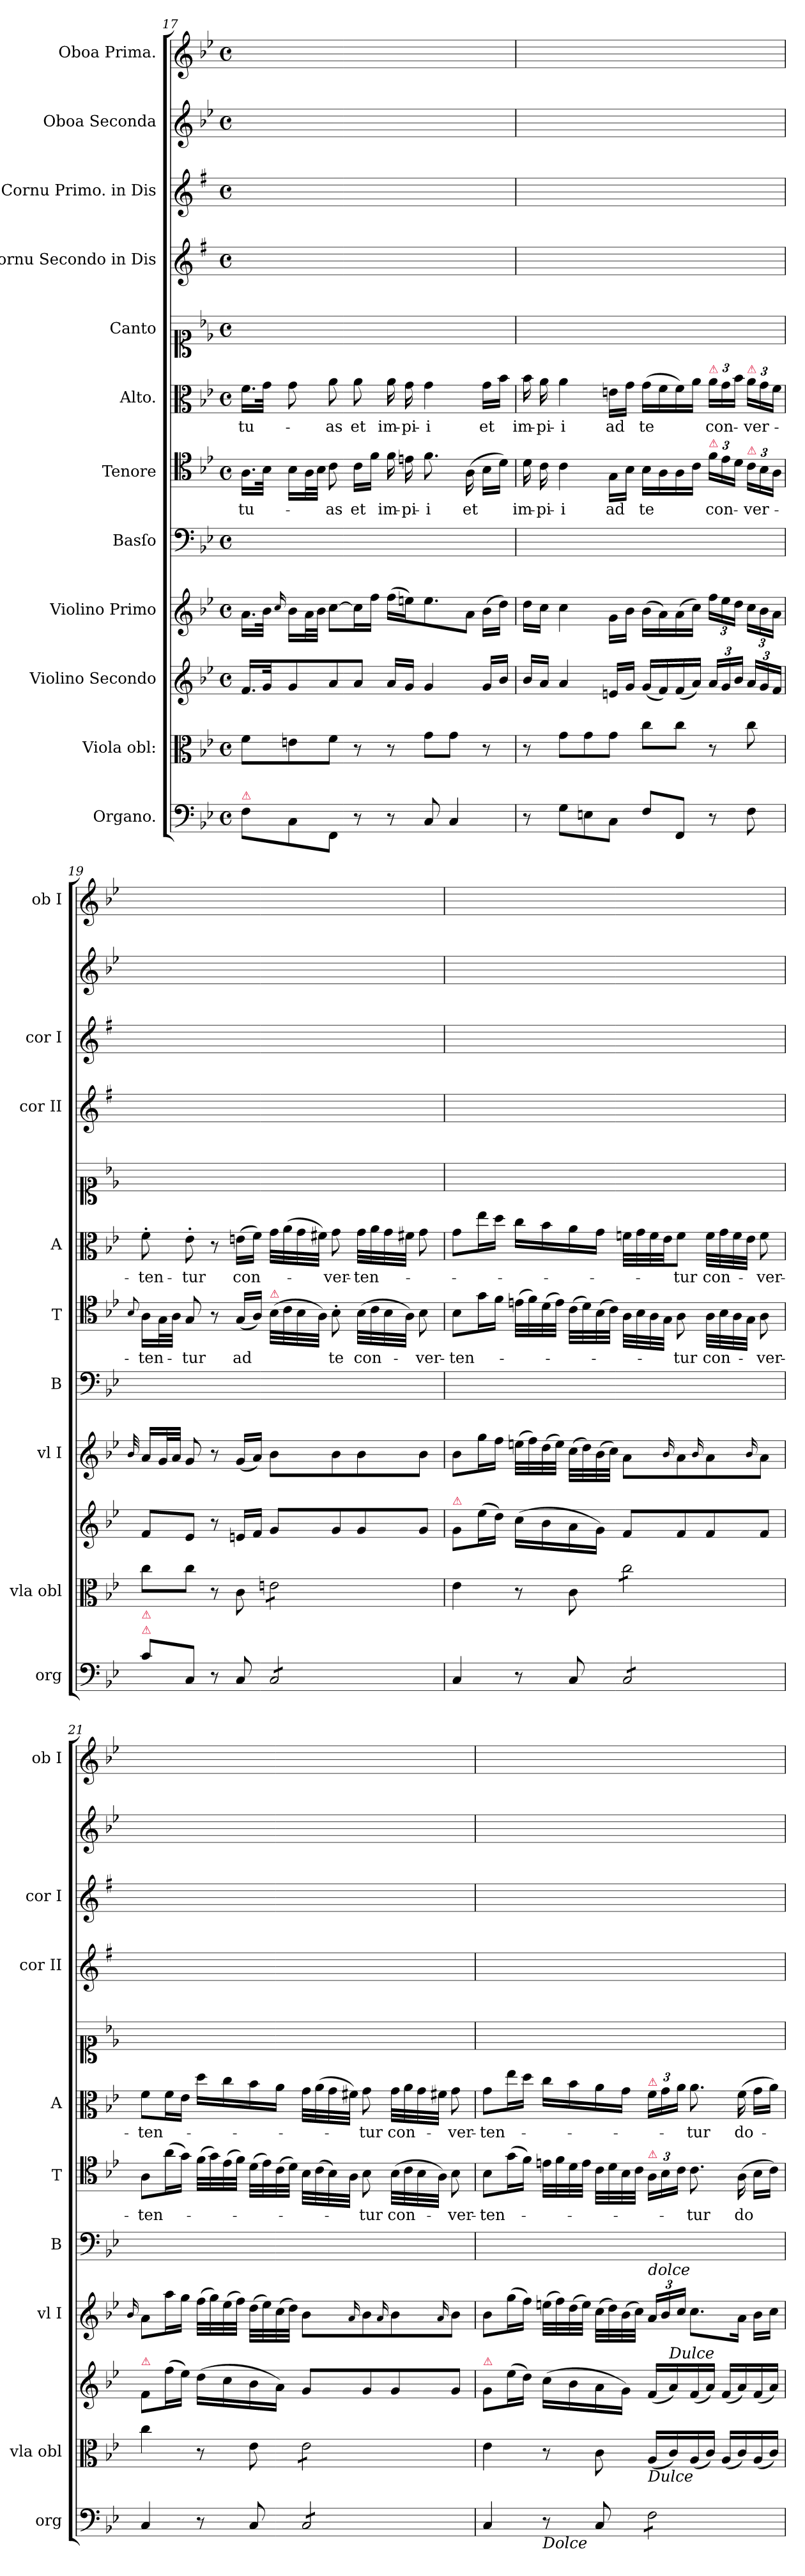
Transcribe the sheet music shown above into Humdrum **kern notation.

**kern	**kern	**kern	**kern	**kern	**kern	**text	**kern	**text	**kern	**kern	**kern	**kern	**kern
*part12	*part11	*part10	*part9	*part8	*part7	*part7	*part6	*part6	*part5	*part4	*part3	*part2	*part1
*staff12	*staff11	*staff10	*staff9	*staff8	*staff7	*staff7	*staff6	*staff6	*staff5	*staff4	*staff3	*staff2	*staff1
*I"Organo.	*I"Viola obl:	*I"Violino Secondo	*I"Violino Primo	*I"Basſo	*I"Tenore	*	*I"Alto.	*	*I"Canto	*I"Cornu Secondo in Dis	*I"Cornu Primo. in Dis	*I"Oboa Seconda	*I"Oboa Prima.
*I'org	*I'vla obl	*	*I'vl I	*I'B	*I'T	*	*I'A	*	*	*I'cor II	*I'cor I	*	*I'ob I
*clefF4	*clefC3	*clefG2	*clefG2	*clefF4	*clefC4	*	*clefC3	*	*clefC1	*clefG2	*clefG2	*clefG2	*clefG2
*	*	*	*	*	*	*	*	*	*	*ITrd5c9	*ITrd5c9	*	*
*k[b-e-]	*k[b-e-]	*k[b-e-]	*k[b-e-]	*k[b-e-]	*k[b-e-]	*	*k[b-e-]	*	*k[b-e-]	*k[b-e-]	*k[b-e-]	*k[b-e-]	*k[b-e-]
*B-:	*B-:	*B-:	*B-:	*B-:	*B-:	*	*B-:	*	*B-:	*B-:	*B-:	*B-:	*B-:
*M4/4	*M4/4	*M4/4	*M4/4	*M4/4	*M4/4	*	*M4/4	*	*M4/4	*M4/4	*M4/4	*M4/4	*M4/4
*met(c)	*met(c)	*met(c)	*met(c)	*met(c)	*met(c)	*	*met(c)	*	*met(c)	*met(c)	*met(c)	*met(c)	*met(c)
=17	=17	=17	=17	=17	=17	=17	=17	=17	=17	=17	=17	=17	=17
!LO:TX:a:color=crimson:t=⚠	!	!	!	!	!	!	!	!	!	!	!	!	!
8F\L	8f\L	16.f/LL	16.a\LL	1ryy	16.A\LL	tu-	16.f\LL	tu-	1ryy	1ryy	1ryy	1ryy	1ryy
.	.	32g/JK	32b-\JJk	.	32B-\JJk	.	32g\JJk	.	.	.	.	.	.
.	.	.	16qqcc/	.	.	.	.	.	.	.	.	.	.
8C\	8en\	8g/	16b-\LL	.	16B-\LL	.	8g\	.	.	.	.	.	.
.	.	.	32a\L	.	32A\L	.	.	.	.	.	.	.	.
.	.	.	32b-\JJJ	.	32B-\JJJ	.	.	.	.	.	.	.	.
8FF/J	8f\J	8a/	[8cc\L	.	8c\	-as	8a\	-as	.	.	.	.	.
8r	8r	8a/J	16cc\L]	.	16c\LL	et	8a\	et	.	.	.	.	.
.	.	.	16ff\JJ	.	16f\JJ	.	.	.	.	.	.	.	.
8r	8r	16a/LL	(16ff\LL	.	16f\	im-	16a\	im-	.	.	.	.	.
.	.	16g/JJ	16een\J)	.	16en\	-pi-	16g\	-pi-	.	.	.	.	.
8C/	8g\L	4g/	8.ee\	.	8.f\	-i	4g\	-i	.	.	.	.	.
4C/	8g\J	.	.	.	.	.	.	.	.	.	.	.	.
!	!	!	!LO:N:vis=8	!	!	!	!	!	!	!	!	!	!
.	.	.	16a\J	.	(16A\	et	.	.	.	.	.	.	.
.	8r	16g/LL	(16b-\LL	.	16B-\LL	.	16g\LL	et	.	.	.	.	.
.	.	16b-/JJ	16dd\JJ)	.	16d\JJ)	.	16b-\JJ	.	.	.	.	.	.
=18	=18	=18	=18	=18	=18	=18	=18	=18	=18	=18	=18	=18	=18
8r	8r	16b-/LL	16dd\LL	1ryy	16d\	im-	16b-\	im-	1ryy	1ryy	1ryy	1ryy	1ryy
.	.	16a/JJ	16cc\JJ	.	16c\	-pi-	16a\	-pi-	.	.	.	.	.
8G\L	8g\L	4a/	4cc\	.	4c\	-i	4a\	-i	.	.	.	.	.
8En\	8g\	.	.	.	.	.	.	.	.	.	.	.	.
8C\J	8g\J	16en/LL	16g\LL	.	16G\LL	ad	16en\LL	ad	.	.	.	.	.
.	.	16g/JJ	16b-\JJ	.	16B-\JJ	.	16g\JJ	.	.	.	.	.	.
8F\L	8cc\L	(16g/LL	(16b-\LL	.	16B-\LL	te	(16g\LL	te	.	.	.	.	.
.	.	16f/)	16a\)	.	16A\	.	16f\	.	.	.	.	.	.
8FF/J	8cc\J	(16f/	(16a\	.	16A\	.	16f\)	.	.	.	.	.	.
.	.	16a/JJ)	16cc\JJ)	.	16c\JJ	.	16a\JJ	.	.	.	.	.	.
!	!	!	!	!	!	!	!LO:TX:a:color=crimson:t=⚠	!	!	!	!	!	!
!	!	!	!	!	!LO:TX:a:color=crimson:t=⚠	!	!	!	!	!	!	!	!
8r	8r	24a/LL	24ff\LL	.	24f\LL	con-	24a\LL	con-	.	.	.	.	.
.	.	24g/	24ee-\	.	24e-\	.	24g\	.	.	.	.	.	.
.	.	24b-/JJ	24dd\JJ	.	24d\JJ	.	24b-\JJ	.	.	.	.	.	.
!	!	!	!	!	!	!	!LO:TX:a:color=crimson:t=⚠	!	!	!	!	!	!
!	!	!	!	!	!LO:TX:a:color=crimson:t=⚠	!	!	!	!	!	!	!	!
8F\	8cc\	24a/LL	24cc\LL	.	24c\LL	-ver-	24a\LL	-ver-	.	.	.	.	.
.	.	24g/	24b-\	.	24B-\	.	24g\	.	.	.	.	.	.
.	.	24f/JJ	24a\JJ	.	24A\JJ	.	24f\JJ	.	.	.	.	.	.
=19	=19	=19	=19	=19	=19	=19	=19	=19	=19	=19	=19	=19	=19
.	.	.	32qqb-	.	8qqB-/	.	.	.	.	.	.	.	.
!LO:TX:a:color=crimson:t=⚠	!	!	!	!	!	!	!	!	!	!	!	!	!
!LO:TX:a:color=crimson:t=⚠	!	!	!	!	!	!	!	!	!	!	!	!	!
8c\L	8cc\L	8f/L	16a/LL	1ryy	16A\LL	-ten-	8f'\	-ten-	1ryy	1ryy	1ryy	1ryy	1ryy
.	.	.	32g/L	.	32G\L	.	.	.	.	.	.	.	.
.	.	.	32a/JJJ	.	32A\JJJ	.	.	.	.	.	.	.	.
8C/J	8cc\J	8e-/J	8g/	.	8G/	-tur	8e-'\	-tur	.	.	.	.	.
8r	8r	8r	8r	.	8r	.	8r	.	.	.	.	.	.
8C/	8c\	16en/LL	(16g/LL	.	(16G/LL	ad	(16en\LL	con-	.	.	.	.	.
.	.	16f/JJ	16a/JJ)	.	16A/JJ)	.	16f\JJ)	.	.	.	.	.	.
!	!	!	!	!	!LO:TX:a:color=crimson:t=⚠	!	!	!	!	!	!	!	!
*tremolo	*	*	*	*	*	*	*	*	*	*	*	*	*
*	*tremolo	*	*	*	*	*	*	*	*	*	*	*	*
8C/L	8en\L	8g/L	8b-\L	.	(32B-\LLL	.	32g\LLL	.	.	.	.	.	.
.	.	.	.	.	32c\	.	(32a\	.	.	.	.	.	.
.	.	.	.	.	32B-\	.	32g\	.	.	.	.	.	.
.	.	.	.	.	32A\JJJ)	.	32f#X\JJJ)	.	.	.	.	.	.
8C/	8en\	8g/	8b-\	.	8B-'\	te	8g\	-ver-	.	.	.	.	.
8C/	8en\	8g/	8b-\	.	(32B-\LLL	con-	32g\LLL	-ten-	.	.	.	.	.
.	.	.	.	.	32c\	.	32a\	.	.	.	.	.	.
.	.	.	.	.	32B-\	.	32g\	.	.	.	.	.	.
.	.	.	.	.	32A\JJJ)	.	32f#X\JJJ	.	.	.	.	.	.
8C/J	8en\J	8g/J	8b-\J	.	8B-\	-ver-	8g\	.	.	.	.	.	.
*	*Xtremolo	*	*	*	*	*	*	*	*	*	*	*	*
*Xtremolo	*	*	*	*	*	*	*	*	*	*	*	*	*
=20	=20	=20	=20	=20	=20	=20	=20	=20	=20	=20	=20	=20	=20
!	!	!LO:TX:a:color=crimson:t=⚠	!	!	!	!	!	!	!	!	!	!	!
4C/	4e-\	8g/L	8b-\L	1ryy	8B-\L	-ten-	8g\L	.	1ryy	1ryy	1ryy	1ryy	1ryy
.	.	(16ee-\L	16gg\L	.	16g\L	.	16ee-\L	.	.	.	.	.	.
.	.	16dd\JJ)	16ff\JJ	.	16f\JJ	.	16dd\JJ	.	.	.	.	.	.
8r	8r	(16cc\LL	(32een\LLL	.	(32en\LLL	.	16cc\LL	.	.	.	.	.	.
.	.	.	32ff\)	.	32f\)	.	.	.	.	.	.	.	.
.	.	16b-\	(32dd\	.	(32d\	.	16b-\	.	.	.	.	.	.
.	.	.	32ee\JJJ)	.	32e\JJJ)	.	.	.	.	.	.	.	.
8C/	8c\	16a\	(32cc\LLL	.	(32c\LLL	.	16a\	.	.	.	.	.	.
.	.	.	32dd\)	.	32d\)	.	.	.	.	.	.	.	.
.	.	16g\JJ)	(32b-\	.	(32B-\	.	16g\JJ	.	.	.	.	.	.
.	.	.	32cc\JJJ)	.	32c\JJJ)	.	.	.	.	.	.	.	.
*tremolo	*	*	*	*	*	*	*	*	*	*	*	*	*
*	*tremolo	*	*	*	*	*	*	*	*	*	*	*	*
8C/L	8cc\L	8f/L	8a\L	.	32A\LLL	.	32fn\LLL	.	.	.	.	.	.
.	.	.	.	.	32B-\	.	32g\	.	.	.	.	.	.
.	.	.	.	.	32A\	.	32f\	.	.	.	.	.	.
.	.	.	.	.	32G\JJJ	.	32e-\JJ	.	.	.	.	.	.
.	.	.	16qqb-/	.	.	.	.	.	.	.	.	.	.
8C/	8cc\	8f/	8a\	.	8A\	-tur	8f\J	-tur	.	.	.	.	.
.	.	.	16qqb-/	.	.	.	.	.	.	.	.	.	.
8C/	8cc\	8f/	8a\	.	32A\LLL	con-	32f\LLL	con-	.	.	.	.	.
.	.	.	.	.	32B-\	.	32g\	.	.	.	.	.	.
.	.	.	.	.	32A\	.	32f\	.	.	.	.	.	.
.	.	.	.	.	32G\JJJ	.	32e-\JJJ	.	.	.	.	.	.
.	.	.	16qqb-/	.	.	.	.	.	.	.	.	.	.
8C/J	8cc\J	8f/J	8a\J	.	8A\	-ver-	8f\	-ver-	.	.	.	.	.
*	*Xtremolo	*	*	*	*	*	*	*	*	*	*	*	*
*Xtremolo	*	*	*	*	*	*	*	*	*	*	*	*	*
=21	=21	=21	=21	=21	=21	=21	=21	=21	=21	=21	=21	=21	=21
.	.	.	16qqb-/	.	.	.	.	.	.	.	.	.	.
!	!	!LO:TX:a:color=crimson:t=⚠	!	!	!	!	!	!	!	!	!	!	!
4C/	4cc\	8f/L	8a\L	1ryy	8A\L	-ten-	8f\L	-ten-	1ryy	1ryy	1ryy	1ryy	1ryy
.	.	(16ff\L	16aa\L	.	(16a\L	.	16f\L	.	.	.	.	.	.
.	.	16ee-\JJ)	16gg\JJ	.	16g\JJ)	.	16e-\JJ	.	.	.	.	.	.
8r	8r	(16dd\LL	(32ff\LLL	.	(32f\LLL	.	16dd\LL	.	.	.	.	.	.
.	.	.	32gg\)	.	32g\)	.	.	.	.	.	.	.	.
.	.	16cc\	(32ee-\	.	(32e-\	.	16cc\	.	.	.	.	.	.
.	.	.	32ff\JJJ)	.	32f\JJJ)	.	.	.	.	.	.	.	.
8C/	8e-\	16b-\	(32dd\LLL	.	(32d\LLL	.	16b-\	.	.	.	.	.	.
.	.	.	32ee-\)	.	32e-\)	.	.	.	.	.	.	.	.
.	.	16a\JJ)	(32cc\	.	(32c\	.	16a\JJ	.	.	.	.	.	.
.	.	.	32dd\JJJ)	.	32d\JJJ)	.	.	.	.	.	.	.	.
*tremolo	*	*	*	*	*	*	*	*	*	*	*	*	*
*	*tremolo	*	*	*	*	*	*	*	*	*	*	*	*
8C/L	8e-\L	8g/L	8b-\L	.	32B-\LLL	.	32g\LLL	.	.	.	.	.	.
.	.	.	.	.	(32c\	.	(32a\	.	.	.	.	.	.
.	.	.	.	.	32B-\)	.	32g\	.	.	.	.	.	.
.	.	.	.	.	32A\JJJ	.	32f#X\JJJ)	.	.	.	.	.	.
.	.	.	16qqa/	.	.	.	.	.	.	.	.	.	.
8C/	8e-\	8g/	8b-\	.	8B-\	-tur	8g\	-tur	.	.	.	.	.
.	.	.	16qqa/	.	.	.	.	.	.	.	.	.	.
8C/	8e-\	8g/	8b-\	.	(32B-\LLL	con-	32g\LLL	con-	.	.	.	.	.
.	.	.	.	.	32c\	.	32a\	.	.	.	.	.	.
.	.	.	.	.	32B-\	.	32g\	.	.	.	.	.	.
.	.	.	.	.	32A\JJJ)	.	32f#X\JJJ	.	.	.	.	.	.
.	.	.	16qqa/	.	.	.	.	.	.	.	.	.	.
8C/J	8e-\J	8g/J	8b-\J	.	8B-\	-ver-	8g\	-ver-	.	.	.	.	.
*	*Xtremolo	*	*	*	*	*	*	*	*	*	*	*	*
*Xtremolo	*	*	*	*	*	*	*	*	*	*	*	*	*
=22	=22	=22	=22	=22	=22	=22	=22	=22	=22	=22	=22	=22	=22
!	!	!LO:TX:a:color=crimson:t=⚠	!	!	!	!	!	!	!	!	!	!	!
4C/	4e-\	8g/L	8b-\L	1ryy	8B-\L	-ten-	8g\L	-ten-	1ryy	1ryy	1ryy	1ryy	1ryy
.	.	(16ee-\L	(16gg\L	.	(16g\L	.	16ee-\L	.	.	.	.	.	.
.	.	16dd\JJ)	16ff\JJ)	.	16f\JJ)	.	16dd\JJ	.	.	.	.	.	.
!LO:TX:b:i:t=Dolce	!	!	!	!	!	!	!	!	!	!	!	!	!
8r	8r	(16cc\LL	(32een\LLL	.	32en\LLL	.	16cc\LL	.	.	.	.	.	.
.	.	.	32ff\)	.	32f\	.	.	.	.	.	.	.	.
.	.	16b-\	(32dd\	.	32d\	.	16b-\	.	.	.	.	.	.
.	.	.	32ee\JJJ)	.	32e\JJJ	.	.	.	.	.	.	.	.
8C/	8c\	16a\	(32cc\LLL	.	32c\LLL	.	16a\	.	.	.	.	.	.
.	.	.	32dd\)	.	32d\	.	.	.	.	.	.	.	.
.	.	16g\JJ)	(32b-\	.	32B-\	.	16g\JJ	.	.	.	.	.	.
.	.	.	32cc\JJJ)	.	32c\JJJ	.	.	.	.	.	.	.	.
!	!	!	!	!	!	!	!LO:TX:a:color=crimson:t=⚠	!	!	!	!	!	!
!	!	!	!	!	!LO:TX:a:color=crimson:t=⚠	!	!	!	!	!	!	!	!
!	!	!	!LO:TX:a:i:t=dolce	!	!	!	!	!	!	!	!	!	!
!	!LO:TX:b:i:t=Dulce	!	!	!	!	!	!	!	!	!	!	!	!
*tremolo	*	*	*	*	*	*	*	*	*	*	*	*	*
8F\L	(16A/LL	(16f/LL	24a/LL	.	24A\LL	.	24f\LL	.	.	.	.	.	.
.	.	.	24b-/	.	24B-\	.	24g\	.	.	.	.	.	.
!	!	!LO:TX:a:i:t=Dulce	!	!	!	!	!	!	!	!	!	!	!
.	16c/)	16a/)	.	.	.	.	.	.	.	.	.	.	.
.	.	.	24cc/JJ	.	24c\JJ	.	24a\JJ	.	.	.	.	.	.
8F\	(16A/	(16f/	8.cc\L	.	8.c\	-tur	8.a\	-tur	.	.	.	.	.
.	16c/JJ)	16a/JJ)	.	.	.	.	.	.	.	.	.	.	.
8F\	(16A/LL	(16f/LL	.	.	.	.	.	.	.	.	.	.	.
.	16c/)	16a/)	16a\Jk	.	(16A\	do	(16f\	do-	.	.	.	.	.
8F\J	(16A/	(16f/	16b-\LL	.	16B-\LL	.	16g\LL	.	.	.	.	.	.
*Xtremolo	*	*	*	*	*	*	*	*	*	*	*	*	*
.	16c/JJ)	16a/JJ)	16cc\JJ	.	16c\JJ)	.	16a\JJ)	.	.	.	.	.	.
=	=	=	=	=	=	=	=	=	=	=	=	=	=
*-	*-	*-	*-	*-	*-	*-	*-	*-	*-	*-	*-	*-	*-
